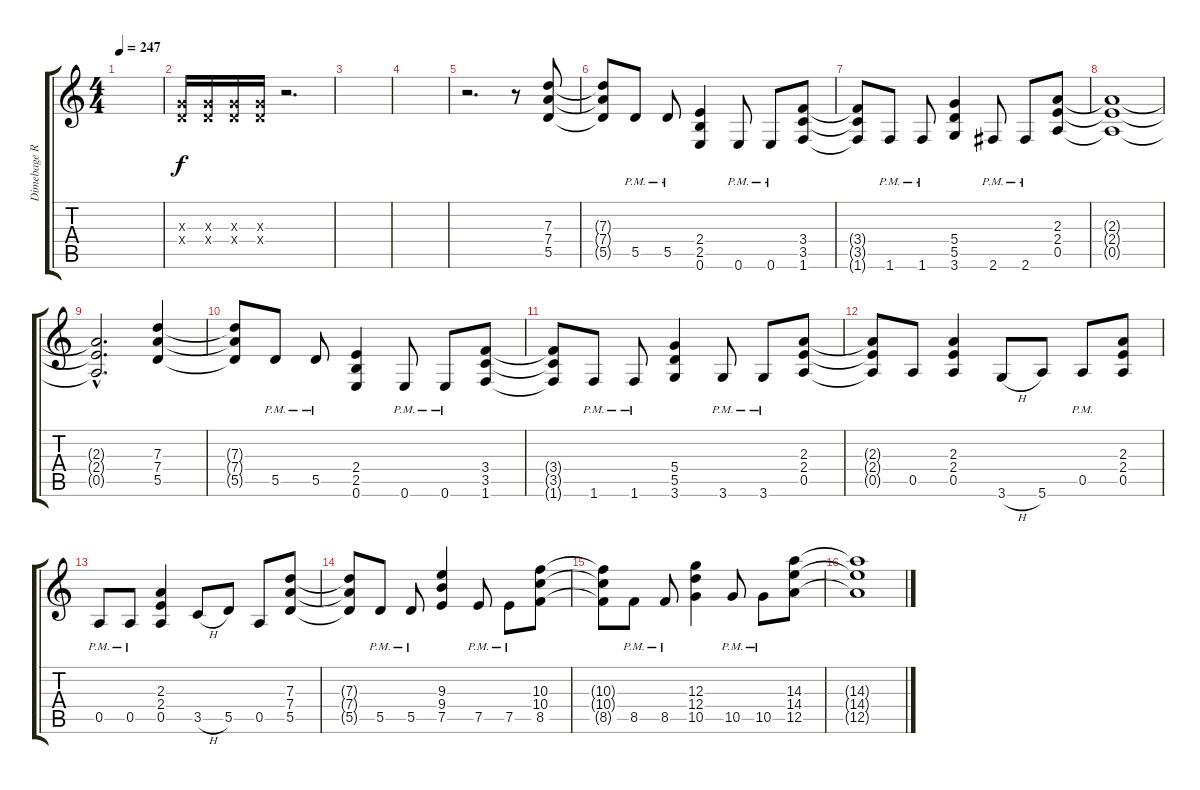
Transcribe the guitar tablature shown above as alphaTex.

\track ("Dimebage Rhythm" "Dimebage R") {instrument distortionguitar}
\staff {score tabs}
\tuning (E4 B3 G3 D3 A2 E2) {hide}
\ts (4 4)
\tempo 247
\clef g2
\ks c
|
(0.3{x} 0.4{x}).16{instrument guitarfretnoise} (0.3{x} 0.4{x}).16 (0.3{x} 0.4{x}).16 (0.3{x} 0.4{x}).16 r.2{d instrument distortionguitar} |
|
|
r.2{d} r.8 (7.3 7.4 5.5).8 |
(7.3{t} 7.4{t} 5.5{t}).8 5.5{pm}.8 5.5{pm}.8 (2.4 2.5 0.6).4 0.6{pm}.8 0.6{pm}.8 (3.4 3.5 1.6).8 |
(3.4{t} 3.5{t} 1.6{t}).8 1.6{pm}.8 1.6{pm}.8 (5.4 5.5 3.6).4 2.6{pm}.8 2.6{pm}.8 (2.3 2.4 0.5).8 |
(2.3{t} 2.4{t} 0.5{t}).1 |
(2.3{hac t} 2.4{hac t} 0.5{hac t}).2{d} (7.3 7.4 5.5).4 |
(7.3{t} 7.4{t} 5.5{t}).8 5.5{pm}.8 5.5{pm}.8 (2.4 2.5 0.6).4 0.6{pm}.8 0.6{pm}.8 (3.4 3.5 1.6).8 |
(3.4{t} 3.5{t} 1.6{t}).8 1.6{pm}.8 1.6{pm}.8 (5.4 5.5 3.6).4 3.6{pm}.8 3.6{pm}.8 (2.3 2.4 0.5).8 |
(2.3{t} 2.4{t} 0.5{t}).8 0.5.8 (2.3 2.4 0.5).4 3.6{h}.8 5.6.8 0.5{pm}.8 (2.3 2.4 0.5).8 |
0.5{pm}.8 0.5{pm}.8 (2.3 2.4 0.5).4 3.5{h}.8 5.5.8 0.5.8 (7.3 7.4 5.5).8 |
(7.3{t} 7.4{t} 5.5{t}).8 5.5{pm}.8 5.5{pm}.8 (9.3 9.4 7.5).4 7.5{pm}.8 7.5{pm}.8 (10.3 10.4 8.5).8 |
(10.3{t} 10.4{t} 8.5{t}).8 8.5{pm}.8 8.5{pm}.8 (12.3 12.4 10.5).4 10.5{pm}.8 10.5{pm}.8 (14.3 14.4 12.5).8 |
(14.3{t} 14.4{t} 12.5{t}).1
